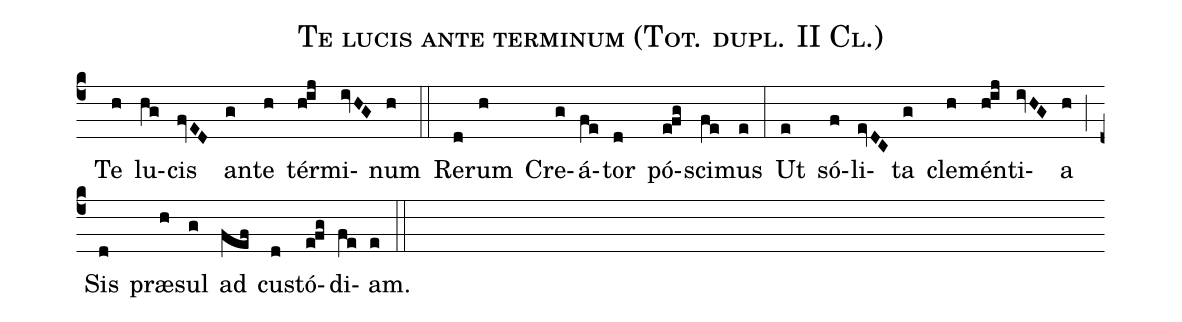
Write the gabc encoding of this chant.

name:Te lucis ante terminum (Tot. dupl. II Cl.);
office-part:Hymnus;
mode:4;
%%
(c4) () Te(h) lu(hg)cis(fvED) an(g)te(h) tér(h!ij)mi(ivHG)num(h) (::) Re(d)rum(h) Cre(g)á(fe)tor(d) pó(e!fg)sci(fe)mus(e) (:) Ut(e) só(f)li(evDC)ta(g) cle(h)mén(h!ij)ti(ivHG)a(h) (;) Sis(d) præ(h)sul(g) ad(fef) cu(d)stó(e!fg)di(fe)am.(e) (::)
